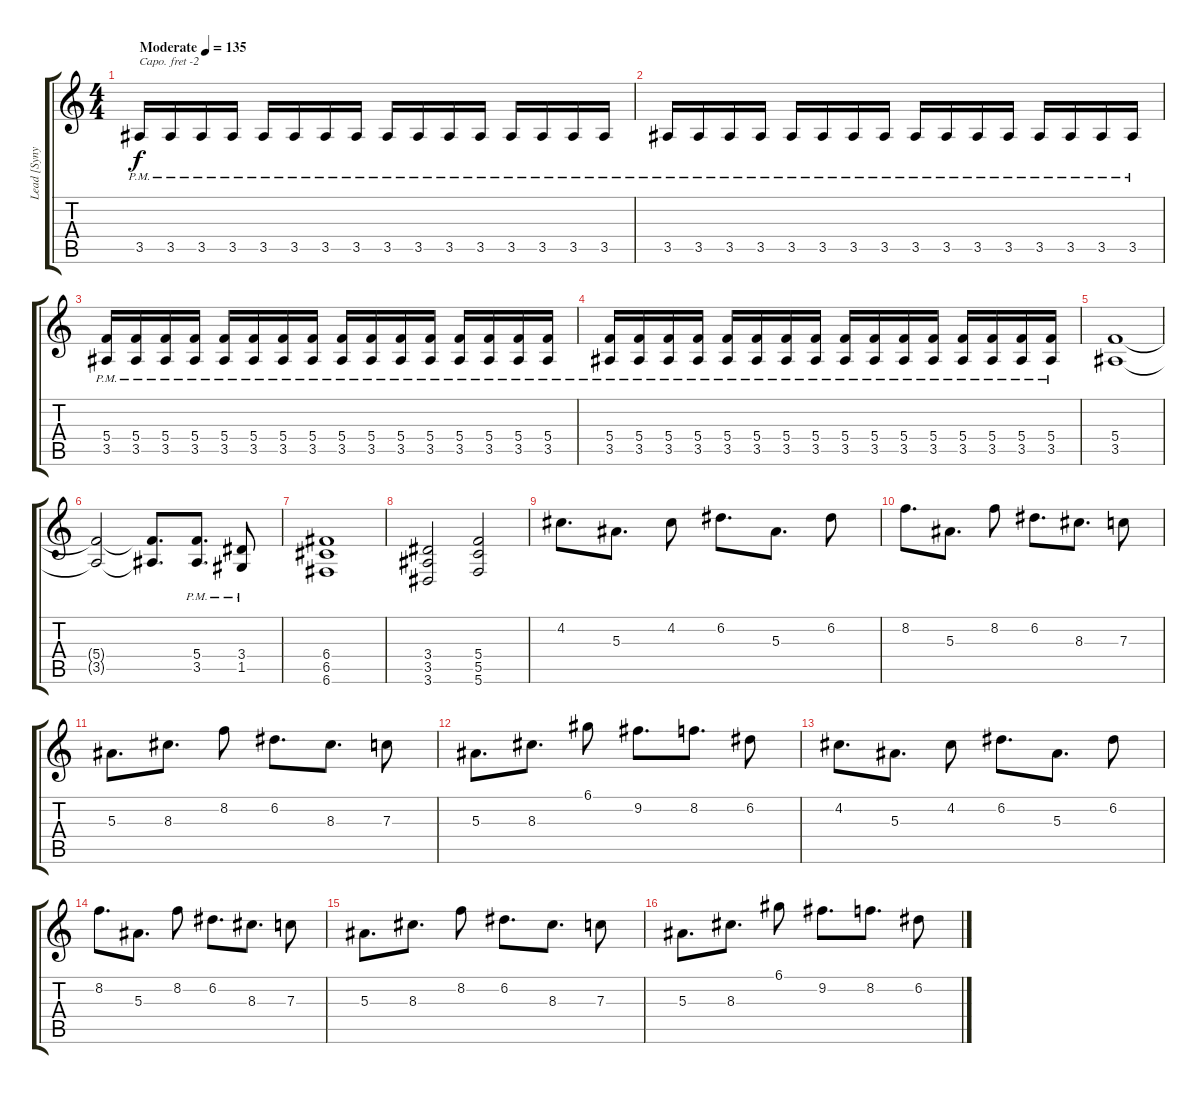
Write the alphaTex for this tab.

\track ("Lead [Synyster Gates]" "Lead [Syny") {instrument distortionguitar}
\staff {score tabs}
\capo -2
\tuning (E4 B3 G3 D3 A2 D2) {hide}
\ts (4 4)
\tempo (135 "Moderate")
\clef g2
\ks c
3.5{pm}.16{dy f instrument distortionguitar} 3.5{pm}.16 3.5{pm}.16 3.5{pm}.16 3.5{pm}.16 3.5{pm}.16 3.5{pm}.16 3.5{pm}.16 3.5{pm}.16 3.5{pm}.16 3.5{pm}.16 3.5{pm}.16 3.5{pm}.16 3.5{pm}.16 3.5{pm}.16 3.5{pm}.16 |
3.5{pm}.16 3.5{pm}.16 3.5{pm}.16 3.5{pm}.16 3.5{pm}.16 3.5{pm}.16 3.5{pm}.16 3.5{pm}.16 3.5{pm}.16 3.5{pm}.16 3.5{pm}.16 3.5{pm}.16 3.5{pm}.16 3.5{pm}.16 3.5{pm}.16 3.5{pm}.16 |
(5.4{pm} 3.5{pm}).16 (5.4{pm} 3.5{pm}).16 (5.4{pm} 3.5{pm}).16 (5.4{pm} 3.5{pm}).16 (5.4{pm} 3.5{pm}).16 (5.4{pm} 3.5{pm}).16 (5.4{pm} 3.5{pm}).16 (5.4{pm} 3.5{pm}).16 (5.4{pm} 3.5{pm}).16 (5.4{pm} 3.5{pm}).16 (5.4{pm} 3.5{pm}).16 (5.4{pm} 3.5{pm}).16 (5.4{pm} 3.5{pm}).16 (5.4{pm} 3.5{pm}).16 (5.4{pm} 3.5{pm}).16 (5.4{pm} 3.5{pm}).16 |
(5.4{pm} 3.5{pm}).16 (5.4{pm} 3.5{pm}).16 (5.4{pm} 3.5{pm}).16 (5.4{pm} 3.5{pm}).16 (5.4{pm} 3.5{pm}).16 (5.4{pm} 3.5{pm}).16 (5.4{pm} 3.5{pm}).16 (5.4{pm} 3.5{pm}).16 (5.4{pm} 3.5{pm}).16 (5.4{pm} 3.5{pm}).16 (5.4{pm} 3.5{pm}).16 (5.4{pm} 3.5{pm}).16 (5.4{pm} 3.5{pm}).16 (5.4{pm} 3.5{pm}).16 (5.4{pm} 3.5{pm}).16 (5.4{pm} 3.5{pm}).16 |
(5.4 3.5).1 |
(5.4{t} 3.5{t}).2 (5.4{t} 3.5{t}).8{d} (5.4 3.5{pm}).8{d} (3.4 1.5{pm}).8 |
(6.4 6.5 6.6).1 |
(3.4 3.5 3.6).2 (5.4 5.5 5.6).2 |
4.2.8{d} 5.3.8{d} 4.2.8 6.2.8{d} 5.3.8{d} 6.2.8 |
8.2.8{d} 5.3.8{d} 8.2.8 6.2.8{d} 8.3.8{d} 7.3.8 |
5.3.8{d} 8.3.8{d} 8.2.8 6.2.8{d} 8.3.8{d} 7.3.8 |
5.3.8{d} 8.3.8{d} 6.1.8 9.2.8{d} 8.2.8{d} 6.2.8 |
4.2.8{d} 5.3.8{d} 4.2.8 6.2.8{d} 5.3.8{d} 6.2.8 |
8.2.8{d} 5.3.8{d} 8.2.8 6.2.8{d} 8.3.8{d} 7.3.8 |
5.3.8{d} 8.3.8{d} 8.2.8 6.2.8{d} 8.3.8{d} 7.3.8 |
5.3.8{d} 8.3.8{d} 6.1.8 9.2.8{d} 8.2.8{d} 6.2.8
